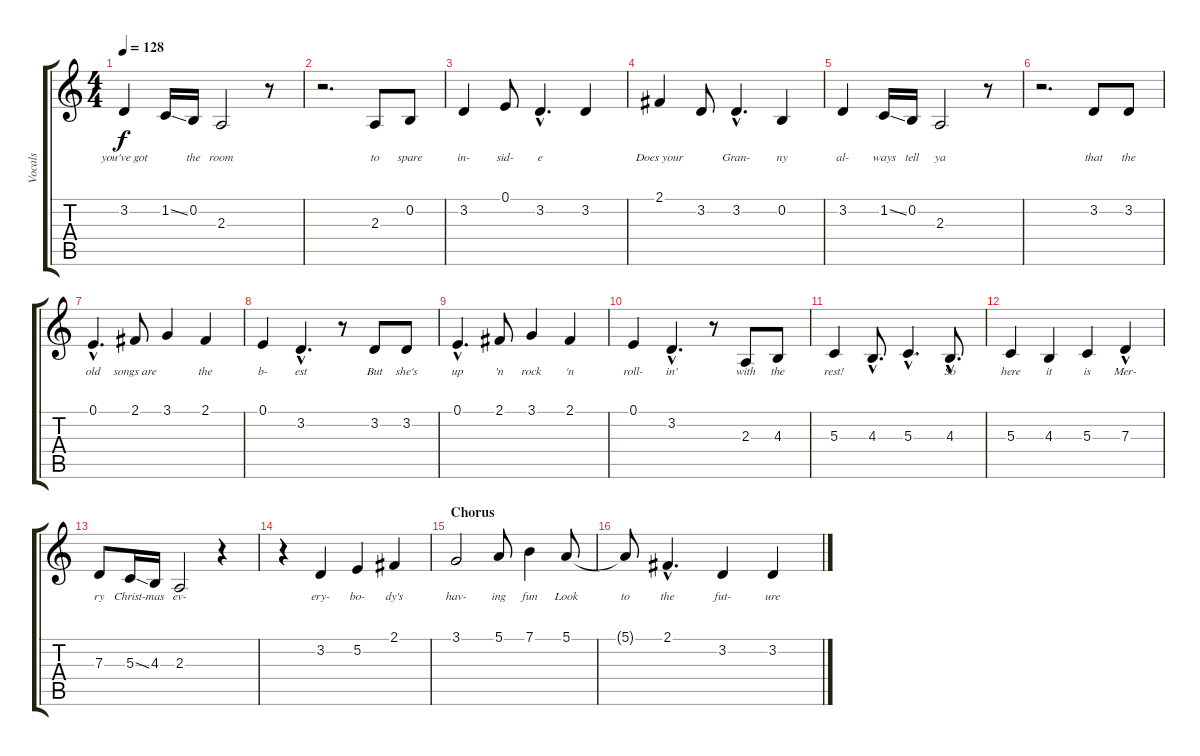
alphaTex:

\track ("Vocals" "Vocals") {instrument lead5charang}
\staff {score tabs}
\tuning (E4 B3 G3 D3 A2 E2) {hide}
\ts (4 4)
\tempo 128
\clef g2
\ks c
3.2.4{lyrics (0 "you've got") lyrics (1 "") lyrics (2 "") lyrics (3 "") lyrics (4 "") dy f} 1.2{ss}.16{lyrics (0 "") lyrics (1 "") lyrics (2 "") lyrics (3 "") lyrics (4 "")} 0.2.16{lyrics (0 "the") lyrics (1 "") lyrics (2 "") lyrics (3 "") lyrics (4 "")} 2.3.2{lyrics (0 "room") lyrics (1 "") lyrics (2 "") lyrics (3 "") lyrics (4 "")} r.8 |
r.2{d} 2.3.8{lyrics (0 "to") lyrics (1 "") lyrics (2 "") lyrics (3 "") lyrics (4 "")} 0.2.8{lyrics (0 "spare") lyrics (1 "") lyrics (2 "") lyrics (3 "") lyrics (4 "")} |
3.2.4{lyrics (0 "in-") lyrics (1 "") lyrics (2 "") lyrics (3 "") lyrics (4 "")} 0.1.8{lyrics (0 "sid-") lyrics (1 "") lyrics (2 "") lyrics (3 "") lyrics (4 "")} 3.2{hac}.4{d lyrics (0 "e") lyrics (1 "") lyrics (2 "") lyrics (3 "") lyrics (4 "")} 3.2.4{lyrics (0 "") lyrics (1 "") lyrics (2 "") lyrics (3 "") lyrics (4 "")} |
2.1.4{lyrics (0 "Does your") lyrics (1 "") lyrics (2 "") lyrics (3 "") lyrics (4 "")} 3.2.8{lyrics (0 "") lyrics (1 "") lyrics (2 "") lyrics (3 "") lyrics (4 "")} 3.2{hac}.4{d lyrics (0 "Gran-") lyrics (1 "") lyrics (2 "") lyrics (3 "") lyrics (4 "")} 0.2.4{lyrics (0 "ny") lyrics (1 "") lyrics (2 "") lyrics (3 "") lyrics (4 "")} |
3.2.4{lyrics (0 "al-") lyrics (1 "") lyrics (2 "") lyrics (3 "") lyrics (4 "")} 1.2{ss}.16{lyrics (0 "ways") lyrics (1 "") lyrics (2 "") lyrics (3 "") lyrics (4 "")} 0.2.16{lyrics (0 "tell") lyrics (1 "") lyrics (2 "") lyrics (3 "") lyrics (4 "")} 2.3.2{lyrics (0 "ya") lyrics (1 "") lyrics (2 "") lyrics (3 "") lyrics (4 "")} r.8 |
r.2{d} 3.2.8{lyrics (0 "that") lyrics (1 "") lyrics (2 "") lyrics (3 "") lyrics (4 "")} 3.2.8{lyrics (0 "the") lyrics (1 "") lyrics (2 "") lyrics (3 "") lyrics (4 "")} |
0.1{hac}.4{d lyrics (0 "old") lyrics (1 "") lyrics (2 "") lyrics (3 "") lyrics (4 "")} 2.1.8{lyrics (0 "songs are") lyrics (1 "") lyrics (2 "") lyrics (3 "") lyrics (4 "")} 3.1.4{lyrics (0 "") lyrics (1 "") lyrics (2 "") lyrics (3 "") lyrics (4 "")} 2.1.4{lyrics (0 "the") lyrics (1 "") lyrics (2 "") lyrics (3 "") lyrics (4 "")} |
0.1.4{lyrics (0 "b-") lyrics (1 "") lyrics (2 "") lyrics (3 "") lyrics (4 "")} 3.2{hac}.4{d lyrics (0 "est") lyrics (1 "") lyrics (2 "") lyrics (3 "") lyrics (4 "")} r.8 3.2.8{lyrics (0 "But") lyrics (1 "") lyrics (2 "") lyrics (3 "") lyrics (4 "")} 3.2.8{lyrics (0 "she's") lyrics (1 "") lyrics (2 "") lyrics (3 "") lyrics (4 "")} |
0.1{hac}.4{d lyrics (0 "up") lyrics (1 "") lyrics (2 "") lyrics (3 "") lyrics (4 "")} 2.1.8{lyrics (0 "'n") lyrics (1 "") lyrics (2 "") lyrics (3 "") lyrics (4 "")} 3.1.4{lyrics (0 "rock") lyrics (1 "") lyrics (2 "") lyrics (3 "") lyrics (4 "")} 2.1.4{lyrics (0 "'n") lyrics (1 "") lyrics (2 "") lyrics (3 "") lyrics (4 "")} |
0.1.4{lyrics (0 "roll-") lyrics (1 "") lyrics (2 "") lyrics (3 "") lyrics (4 "")} 3.2{hac}.4{d lyrics (0 "in'") lyrics (1 "") lyrics (2 "") lyrics (3 "") lyrics (4 "")} r.8 2.3.8{lyrics (0 "with") lyrics (1 "") lyrics (2 "") lyrics (3 "") lyrics (4 "")} 4.3.8{lyrics (0 "the") lyrics (1 "") lyrics (2 "") lyrics (3 "") lyrics (4 "")} |
5.3.4{lyrics (0 "rest!") lyrics (1 "") lyrics (2 "") lyrics (3 "") lyrics (4 "")} 4.3{hac}.8{d lyrics (0 "") lyrics (1 "") lyrics (2 "") lyrics (3 "") lyrics (4 "")} 5.3{hac}.4{d lyrics (0 "") lyrics (1 "") lyrics (2 "") lyrics (3 "") lyrics (4 "")} 4.3{hac}.8{d lyrics (0 "So") lyrics (1 "") lyrics (2 "") lyrics (3 "") lyrics (4 "")} |
5.3.4{lyrics (0 "here") lyrics (1 "") lyrics (2 "") lyrics (3 "") lyrics (4 "")} 4.3.4{lyrics (0 "it") lyrics (1 "") lyrics (2 "") lyrics (3 "") lyrics (4 "")} 5.3.4{lyrics (0 "is") lyrics (1 "") lyrics (2 "") lyrics (3 "") lyrics (4 "")} 7.3{hac}.4{lyrics (0 "Mer-") lyrics (1 "") lyrics (2 "") lyrics (3 "") lyrics (4 "")} |
7.3.8{lyrics (0 "ry") lyrics (1 "") lyrics (2 "") lyrics (3 "") lyrics (4 "")} 5.3{ss}.16{lyrics (0 "Christ-") lyrics (1 "") lyrics (2 "") lyrics (3 "") lyrics (4 "")} 4.3.16{lyrics (0 "mas") lyrics (1 "") lyrics (2 "") lyrics (3 "") lyrics (4 "")} 2.3.2{lyrics (0 "ev-") lyrics (1 "") lyrics (2 "") lyrics (3 "") lyrics (4 "")} r.4 |
r.4{volume 16} 3.2.4{lyrics (0 "ery-") lyrics (1 "") lyrics (2 "") lyrics (3 "") lyrics (4 "")} 5.2.4{lyrics (0 "bo-") lyrics (1 "") lyrics (2 "") lyrics (3 "") lyrics (4 "")} 2.1.4{lyrics (0 "dy's") lyrics (1 "") lyrics (2 "") lyrics (3 "") lyrics (4 "")} |
\section ("" "Chorus")
3.1.2{lyrics (0 "hav-") lyrics (1 "") lyrics (2 "") lyrics (3 "") lyrics (4 "")} 5.1.8{lyrics (0 "ing") lyrics (1 "") lyrics (2 "") lyrics (3 "") lyrics (4 "")} 7.1.4{lyrics (0 "fun") lyrics (1 "") lyrics (2 "") lyrics (3 "") lyrics (4 "")} 5.1.8{lyrics (0 "Look") lyrics (1 "") lyrics (2 "") lyrics (3 "") lyrics (4 "")} |
5.1{t}.8{lyrics (0 "to") lyrics (1 "") lyrics (2 "") lyrics (3 "") lyrics (4 "")} 2.1{hac}.4{d lyrics (0 "the") lyrics (1 "") lyrics (2 "") lyrics (3 "") lyrics (4 "")} 3.2.4{lyrics (0 "fut-") lyrics (1 "") lyrics (2 "") lyrics (3 "") lyrics (4 "")} 3.2.4{lyrics (0 "ure") lyrics (1 "") lyrics (2 "") lyrics (3 "") lyrics (4 "")}
